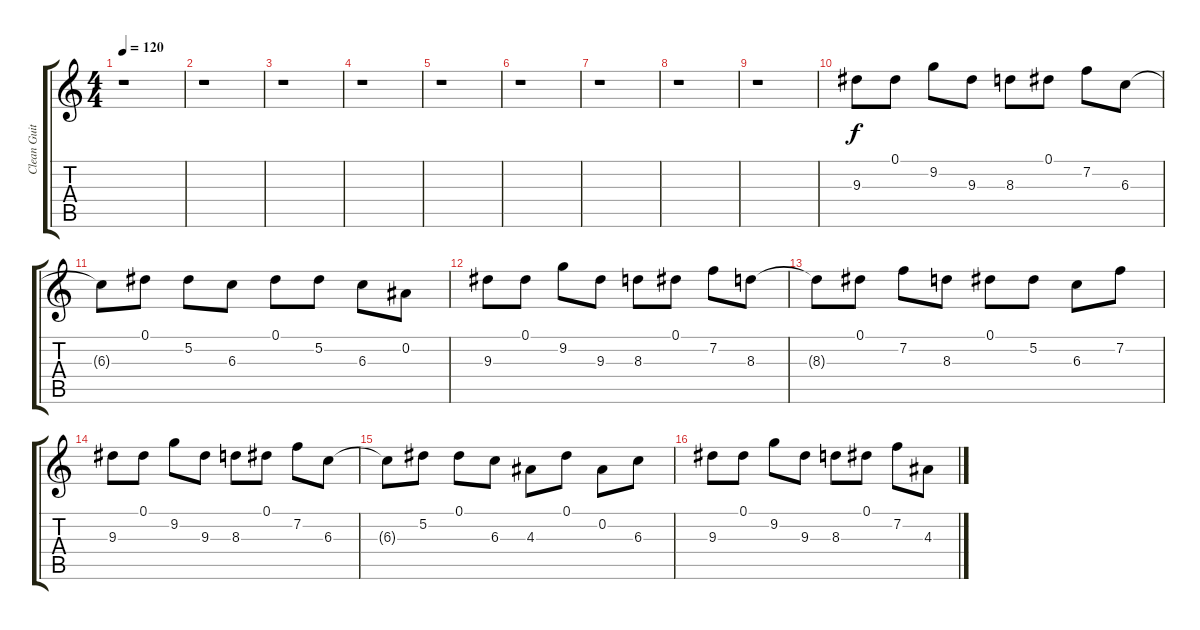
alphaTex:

\track ("Clean Guitar" "Clean Guit") {instrument electricguitarjazz}
\staff {score tabs}
\tuning (Eb4 Bb3 Gb3 Db3 Ab2 Eb2) {hide}
\ts (4 4)
\tempo 120
\clef g2
\ks c
r.1{dy f} |
r.1 |
r.1 |
r.1 |
r.1 |
r.1 |
r.1 |
r.1 |
r.1 |
9.3.8 0.1.8 9.2.8 9.3.8 8.3.8 0.1.8 7.2.8 6.3.8 |
6.3{t}.8 0.1.8 5.2.8 6.3.8 0.1.8 5.2.8 6.3.8 0.2.8 |
9.3.8 0.1.8 9.2.8 9.3.8 8.3.8 0.1.8 7.2.8 8.3.8 |
8.3{t}.8 0.1.8 7.2.8 8.3.8 0.1.8 5.2.8 6.3.8 7.2.8 |
9.3.8 0.1.8 9.2.8 9.3.8 8.3.8 0.1.8 7.2.8 6.3.8 |
6.3{t}.8 5.2.8 0.1.8 6.3.8 4.3.8 0.1.8 0.2.8 6.3.8 |
9.3.8 0.1.8 9.2.8 9.3.8 8.3.8 0.1.8 7.2.8 4.3.8
